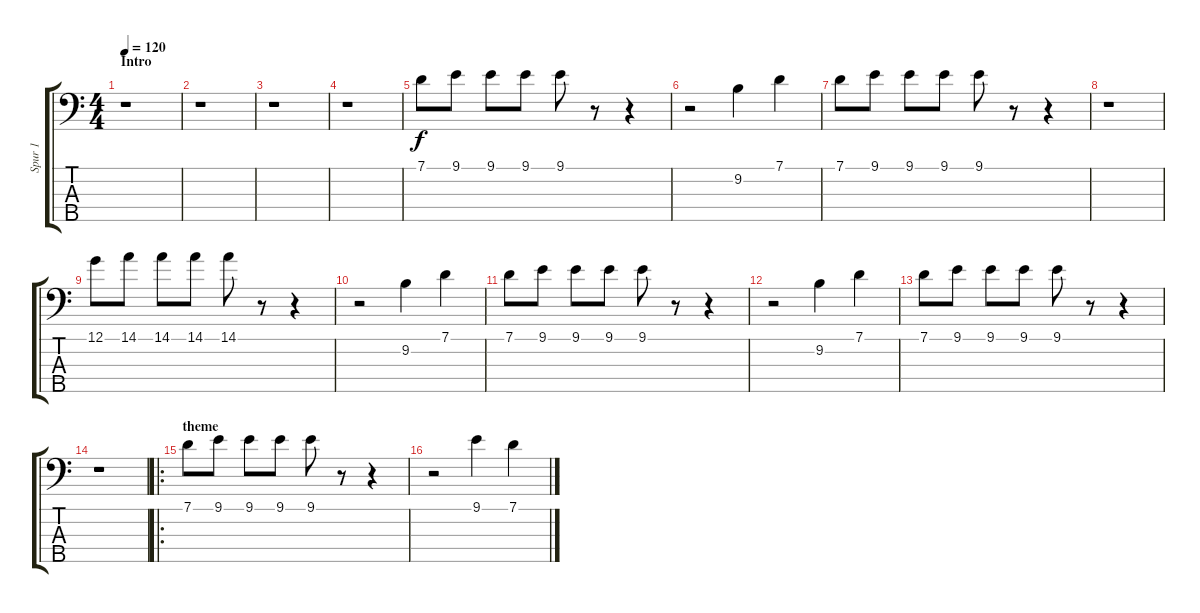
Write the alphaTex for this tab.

\track ("Spur 1" "Spur 1") {instrument electricbasspick}
\staff {score tabs}
\tuning (G2 D2 A1 E1 B0) {hide}
\ts (4 4)
\section ("" "Intro")
\tempo 120
\clef f4
\ks c
r.1{dy f instrument electricbasspick} |
r.1 |
r.1 |
r.1 |
7.1.8 9.1.8 9.1.8 9.1.8 9.1.8 r.8 r.4 |
r.2 9.2.4 7.1.4 |
7.1.8 9.1.8 9.1.8 9.1.8 9.1.8 r.8 r.4 |
r.1 |
12.1.8 14.1.8 14.1.8 14.1.8 14.1.8 r.8 r.4 |
r.2 9.2.4 7.1.4 |
7.1.8 9.1.8 9.1.8 9.1.8 9.1.8 r.8 r.4 |
r.2 9.2.4 7.1.4 |
7.1.8 9.1.8 9.1.8 9.1.8 9.1.8 r.8 r.4 |
r.1 |
\ro
\section ("" "theme")
7.1.8 9.1.8 9.1.8 9.1.8 9.1.8 r.8 r.4 |
r.2 9.1.4 7.1.4
